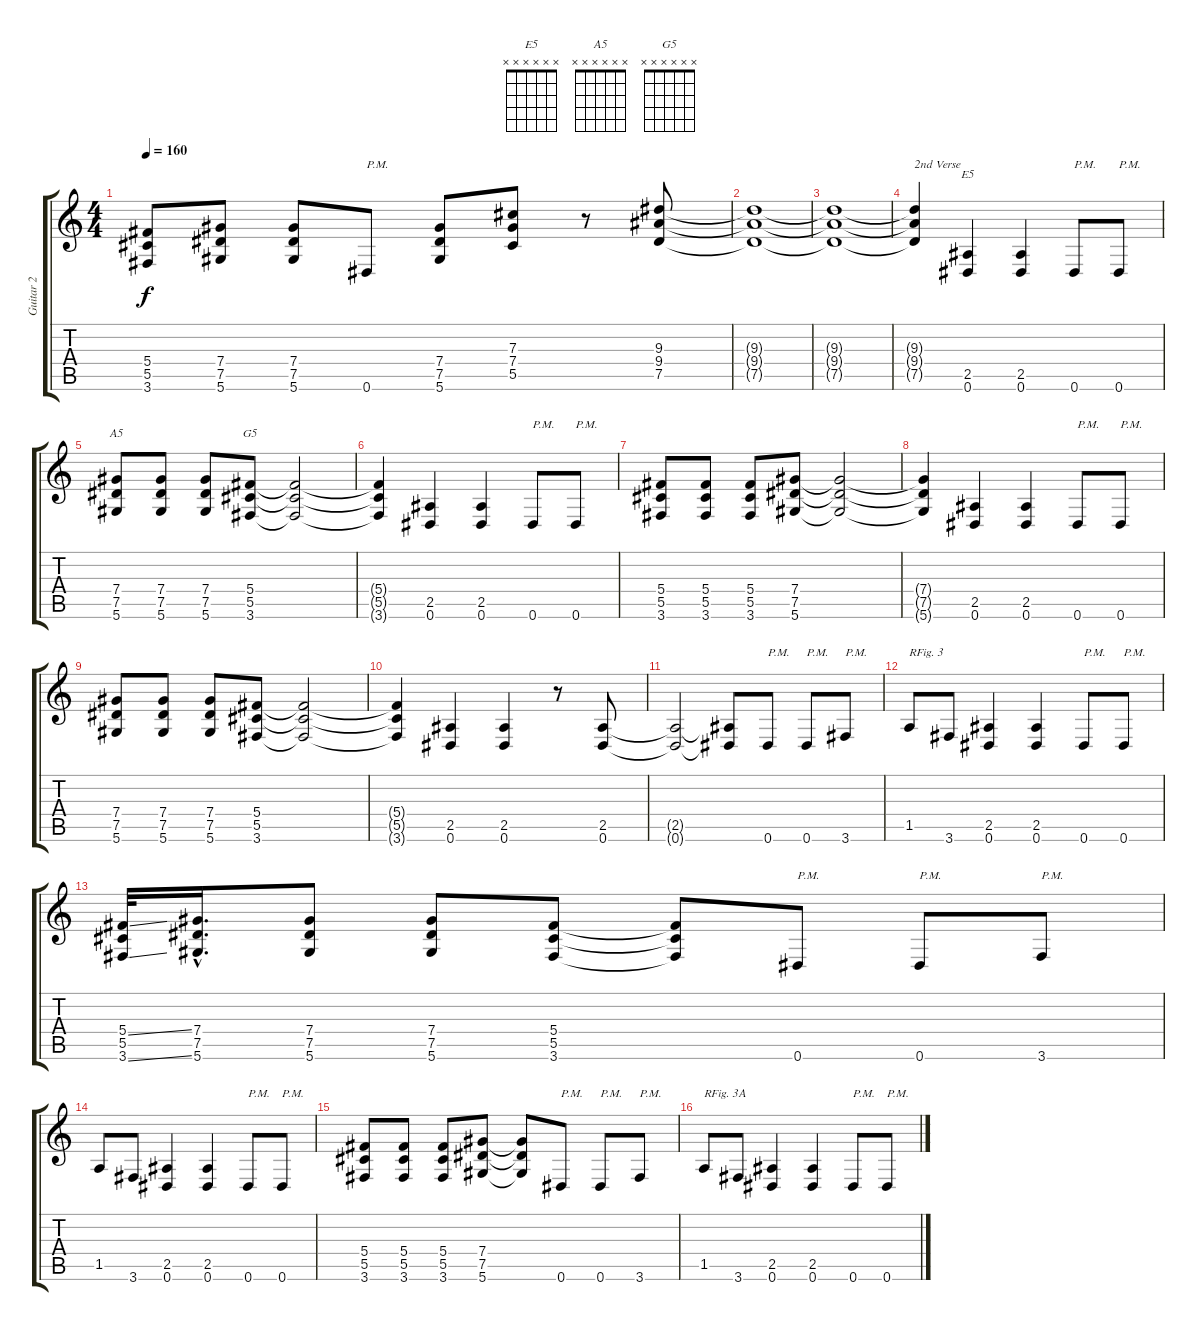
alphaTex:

\track ("Guitar 2" "Guitar 2") {instrument distortionguitar}
\staff {score tabs}
\tuning (Eb4 Bb3 Gb3 Db3 Ab2 Eb2) {hide}
\chord ("E5" x x x x x x) {firstfret 0}
\chord ("A5" x x x x x x) {firstfret 0}
\chord ("G5" x x x x x x) {firstfret 0}
\ts (4 4)
\tempo 160
\clef g2
\ks c
(5.4{t} 5.5{t} 3.6{t}).8{dy f} (7.4 7.5 5.6).8 (7.4 7.5 5.6).8 0.6.8{txt "P.M."} (7.4 7.5 5.6).8 (7.3 7.4 5.5).8 r.8 (9.3 9.4 7.5).8 |
(9.3{t} 9.4{t} 7.5{t}).1 |
(9.3{t} 9.4{t} 7.5{t}).1 |
(9.3{t} 9.4{t} 7.5{t}).4{txt "2nd Verse"} (2.5 0.6).4{ch "E5"} (2.5 0.6).4 0.6.8{txt "P.M."} 0.6.8{txt "P.M."} |
(7.4 7.5 5.6).8{ch "A5"} (7.4 7.5 5.6).8 (7.4 7.5 5.6).8 (5.4 5.5 3.6).8{ch "G5"} (5.4{t} 5.5{t} 3.6{t}).2 |
(5.4{t} 5.5{t} 3.6{t}).4 (2.5 0.6).4 (2.5 0.6).4 0.6.8{txt "P.M."} 0.6.8{txt "P.M."} |
(5.4 5.5 3.6).8 (5.4 5.5 3.6).8 (5.4 5.5 3.6).8 (7.4 7.5 5.6).8 (7.4{t} 7.5{t} 5.6{t}).2 |
(7.4{t} 7.5{t} 5.6{t}).4 (2.5 0.6).4 (2.5 0.6).4 0.6.8{txt "P.M."} 0.6.8{txt "P.M."} |
(7.4 7.5 5.6).8 (7.4 7.5 5.6).8 (7.4 7.5 5.6).8 (5.4 5.5 3.6).8 (5.4{t} 5.5{t} 3.6{t}).2 |
(5.4{t} 5.5{t} 3.6{t}).4 (2.5 0.6).4 (2.5 0.6).4 r.8 (2.5 0.6).8 |
(2.5{t} 0.6{t}).2 (2.5{t} 0.6{t}).8 0.6.8{txt "P.M."} 0.6.8{txt "P.M."} 3.6.8{txt "P.M."} |
1.5.8{txt "RFig. 3"} 3.6.8 (2.5 0.6).4 (2.5 0.6).4 0.6.8{txt "P.M."} 0.6.8{txt "P.M."} |
(5.4{ss} 5.5 3.6{ss}).32 (7.4{hac} 7.5{hac} 5.6{hac}).16{d} (7.4 7.5 5.6).8 (7.4 7.5 5.6).8 (5.4 5.5 3.6).8 (5.4{t} 5.5{t} 3.6{t}).8 0.6.8{txt "P.M."} 0.6.8{txt "P.M."} 3.6.8{txt "P.M."} |
1.5.8 3.6.8 (2.5 0.6).4 (2.5 0.6).4 0.6.8{txt "P.M."} 0.6.8{txt "P.M."} |
(5.4 5.5 3.6).8 (5.4 5.5 3.6).8 (5.4 5.5 3.6).8 (7.4 7.5 5.6).8 (7.4{t} 7.5{t} 5.6{t}).8 0.6.8{txt "P.M."} 0.6.8{txt "P.M."} 3.6.8{txt "P.M."} |
1.5.8{txt "RFig. 3A"} 3.6.8 (2.5 0.6).4 (2.5 0.6).4 0.6.8{txt "P.M."} 0.6.8{txt "P.M."}
